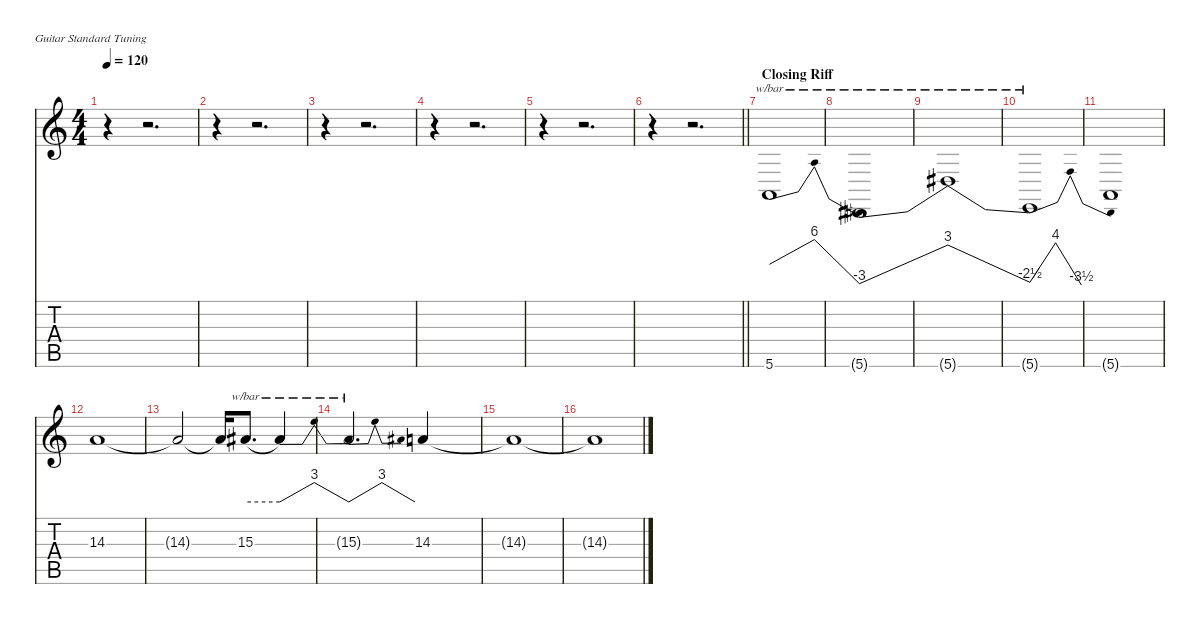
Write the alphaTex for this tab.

\defaultSystemsLayout 4
\hideDynamics
\bracketExtendMode nobrackets
\singleTrackTrackNamePolicy hidden
\multiTrackTrackNamePolicy hidden
\firstSystemTrackNameMode fullname
\firstSystemTrackNameOrientation horizontal
\otherSystemsTrackNameOrientation horizontal
\track ("Effects / Backup Vocals" "fl.") {instrument flute}
\staff {score tabs}
\tuning (E4 B3 G3 D3 A2 E2)
\ts (4 4)
\tempo 120
\clef g2
\ks c
r.4{dy f beam Down} r.2{d beam Down} |
r.4{beam Down} r.2{d beam Down} |
r.4{beam Down} r.2{d beam Down} |
r.4{beam Down} r.2{d beam Down} |
r.4{beam Down} r.2{d beam Down} |
\barLineRight lightlight
r.4{beam Down} r.2{d beam Down} |
\section ("" "Closing Riff")
5.6.1{tbe (dip default 0 0 30 24 60 -12) instrument applause beam Up} |
5.6{t}.1{tbe (dive default 0 -12 60 12) beam Up} |
5.6{t}.1{tbe (dive default 0 12 60 -10) beam Up} |
5.6{t}.1{tbe (dip default 0 -10 30 16 60 -14) beam Up} |
5.6{t}.1{beam Up} |
14.3.1{instrument synthstrings1 beam Up} |
14.3{t}.2{beam Up} 14.3{t}.16{beam Up} 15.3{acc #}.8{d tbe (hold default 0 0 60 0) beam Up} 15.3{t acc #}.4{tbe (dip default 0 0 30 12 60 0) beam Up} |
15.3{t acc #}.2{d tbe (dip default 0 0 30 12 60 0) beam Up} 14.3.4{beam Up} |
14.3{t}.1{beam Up} |
14.3{t}.1{beam Up}
